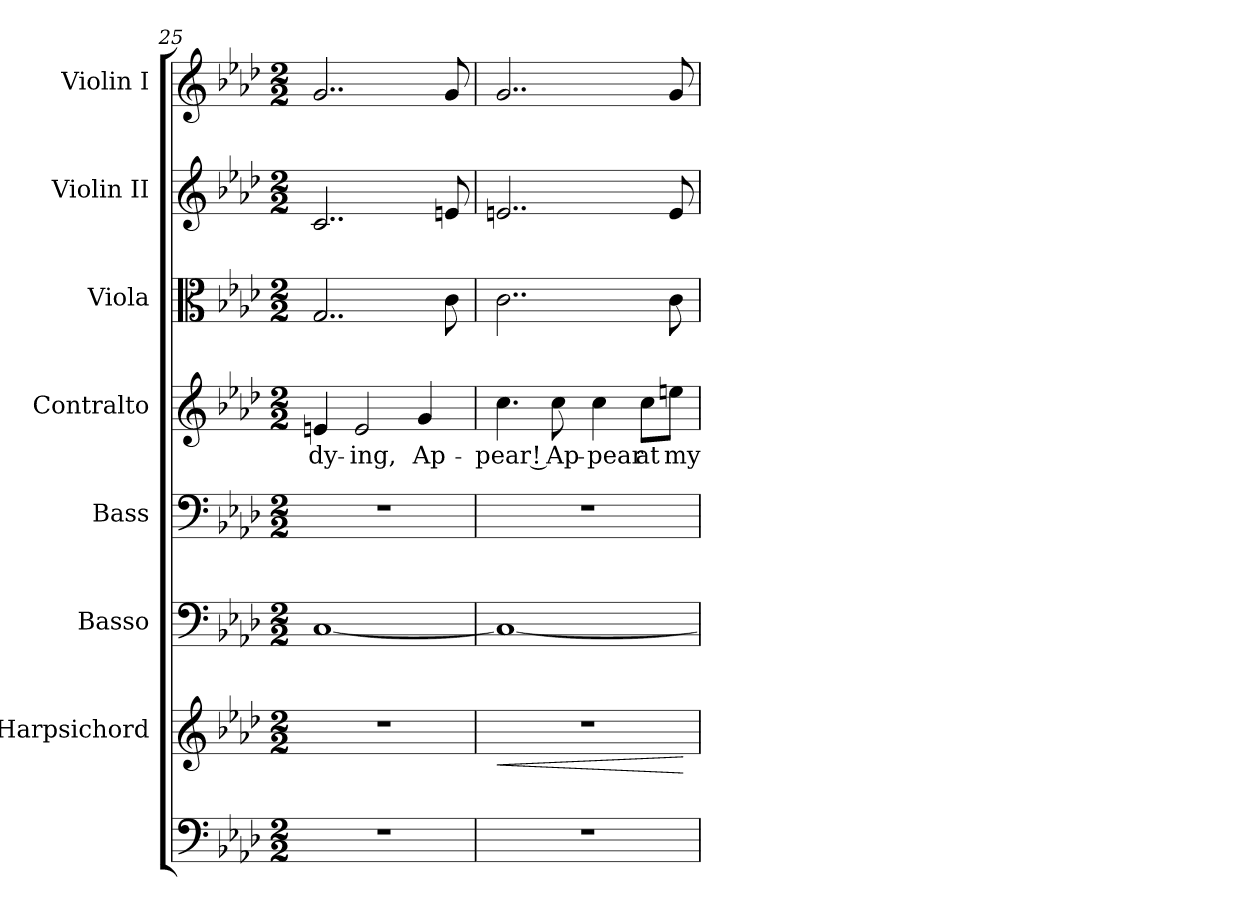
**kern	**kern	**dynam	**kern	**kern	**kern	**text	**kern	**kern	**kern
*part8	*part7	*part7	*part6	*part5	*part4	*part4	*part3	*part2	*part1
*staff8	*staff7	*staff7	*staff6	*staff5	*staff4	*staff4	*staff3	*staff2	*staff1
*	*I"Harpsichord	*	*I"Basso	*I"Bass	*I"Contralto	*	*I"Viola	*I"Violin II	*I"Violin I
*	*	*	*	*I'B.	*I'C.	*	*I'Vla.	*I'Vln. II	*I'Vln. I
!!LO:LB:g=z
*clefF4	*clefG2	*	*clefF4	*clefF4	*clefG2	*	*clefC3	*clefG2	*clefG2
*k[b-e-a-d-]	*k[b-e-a-d-]	*	*k[b-e-a-d-]	*k[b-e-a-d-]	*k[b-e-a-d-]	*	*k[b-e-a-d-]	*k[b-e-a-d-]	*k[b-e-a-d-]
*f:	*f:	*	*f:	*f:	*f:	*	*f:	*f:	*f:
*M2/2	*M2/2	*	*M2/2	*M2/2	*M2/2	*	*M2/2	*M2/2	*M2/2
=25	=25	=25	=25	=25	=25	=25	=25	=25	=25
!	!	!	!	!	!	!LO:LY:b:color=#000000	!	!	!
1r	1r	.	[1Ci	1r	4eni/	dy-	2..Gi/	2..ci/	2..gi/
!	!	!	!	!	!	!LO:LY:b:color=#000000	!	!	!
.	.	.	.	.	2ei/	-ing,	.	.	.
!	!	!	!	!	!	!LO:LY:b:color=#000000	!	!	!
.	.	.	.	.	4gi/	Ap-	.	.	.
.	.	.	.	.	.	.	8ci\	8eni/	8gi/
=26	=26	=26	=26	=26	=26	=26	=26	=26	=26
!	!	!LO:HP:b	!	!	!	!	!	!	!
!	!	!	!	!	!	!LO:LY:b:color=#000000	!	!	!
1r	1r	<	1Ci_	1r	4.cci\	-pear !	2..ci\	2..eni/	2..gi/
!	!	!	!	!	!	!LO:LY:b:color=#000000	!	!	!
.	.	.	.	.	8cci\	Ap-	.	.	.
!	!	!	!	!	!	!LO:LY:b:color=#000000	!	!	!
.	.	.	.	.	4cci\	-pear	.	.	.
!	!	!	!	!	!	!LO:LY:b:color=#000000	!	!	!
.	.	.	.	.	8cci\L	at	.	.	.
!	!	!	!	!	!	!LO:LY:b:color=#000000	!	!	!
.	.	.	.	.	8eeni\J	my	8ci\	8ei/	8gi/
.	.	[	.	.	.	.	.	.	.
=	=	=	=	=	=	=	=	=	=
*-	*-	*-	*-	*-	*-	*-	*-	*-	*-
